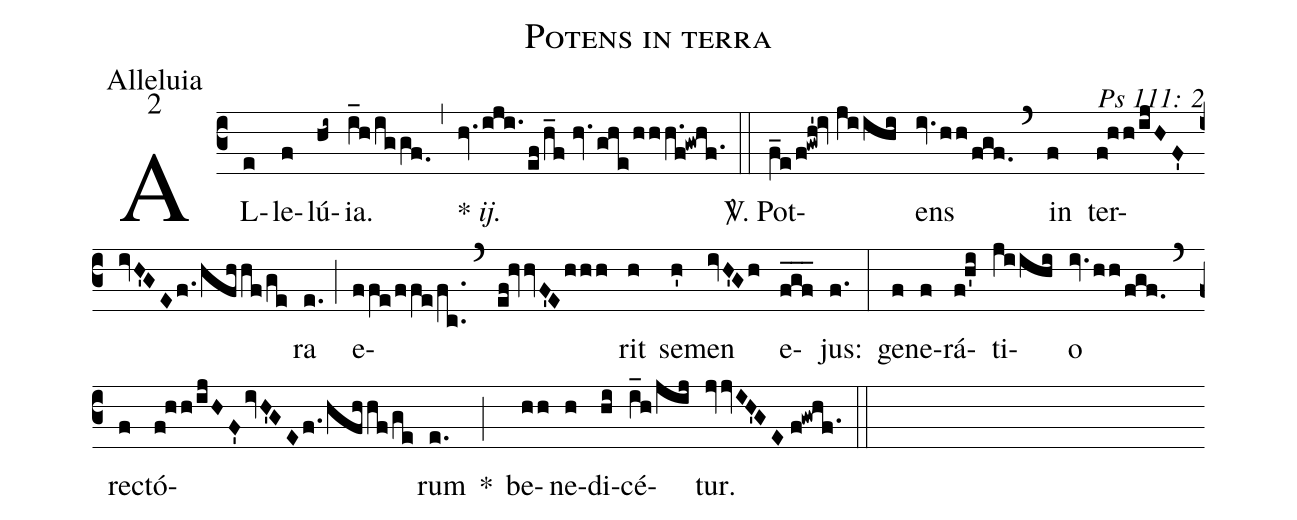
name: Potens in terra;
office-part: Alleluia;
mode: 2;
commentary: Ps 111: 2;
%%
(c3) AL(e)le(f)lú(hi~)ia.(i_h/iggf.0) (,) {*}~<i>ij.</i>(hv.iji./ef/h_f//hv.ghe/hhh.f!gwhf.1) (::)
<sp>V/</sp>. Pot(f_e/f!gwh'!iv//jiihi)ens(iv.hh/fgf.) (`) in(f) ter(f!hh/ijHF'ivH'GEf./hfhhf/ge)ra(e.) (;) e(ffe/ffe/fc..)(`)(ef!hvvF'Ehhh)rit(h) se(h')men(ivH'Gh) e(f_g_f_)jus:(f.) (:)
ge(f)ne(f)rá(f!h'i)ti(jiihi)o(iv.hh/fgf.) (`) rec(f)tó(f!hh/ijHF'ivH'GEf./hfhhf/ge)rum(e.) *(;) be(hh)ne(h)di(hi)cé(i_h/jij)tur.(jvvIH'GE//f!gwhf.1) (::)
